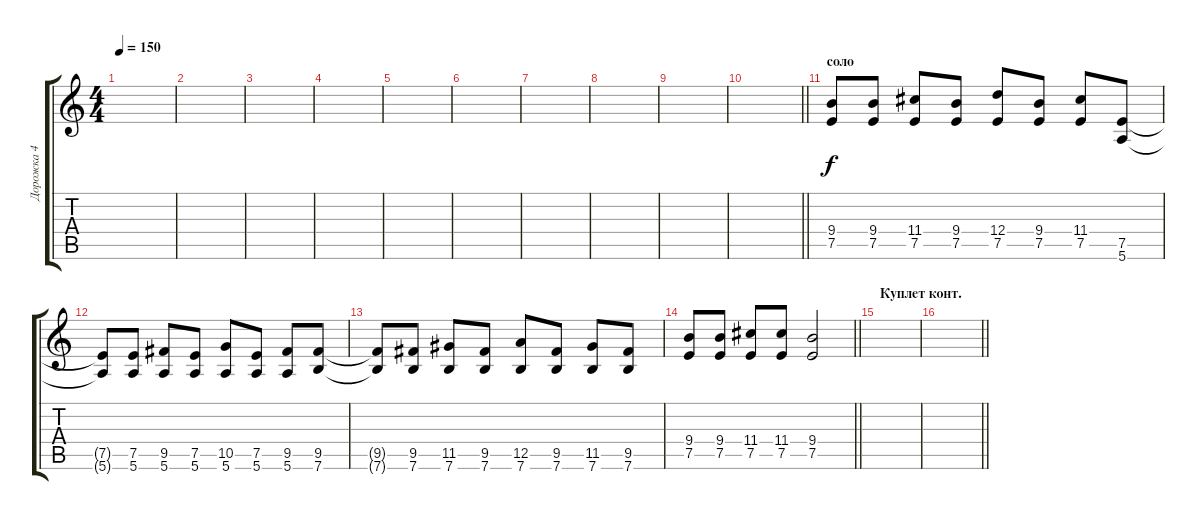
\track ("Дорожка 4" "Дорожка 4") {instrument electricguitarclean}
\staff {score tabs}
\tuning (E4 B3 G3 D3 A2 E2) {hide}
\ts (4 4)
\tempo 150
\clef g2
\ks c
|
|
|
|
|
|
|
|
|
\barLineRight lightlight
|
\section ("" "соло")
(9.4 7.5).8{volume 13} (9.4 7.5).8 (11.4 7.5).8 (9.4 7.5).8 (12.4 7.5).8 (9.4 7.5).8 (11.4 7.5).8 (7.5 5.6).8 |
(7.5{t} 5.6{t}).8 (7.5 5.6).8 (9.5 5.6).8 (7.5 5.6).8 (10.5 5.6).8 (7.5 5.6).8 (9.5 5.6).8 (9.5 7.6).8 |
(9.5{t} 7.6{t}).8 (9.5 7.6).8 (11.5 7.6).8 (9.5 7.6).8 (12.5 7.6).8 (9.5 7.6).8 (11.5 7.6).8 (9.5 7.6).8 |
\barLineRight lightlight
(9.4 7.5).8 (9.4 7.5).8 (11.4 7.5).8 (11.4 7.5).8 (9.4 7.5).2 |
\section ("" "Куплет конт.")
|
\barLineRight lightlight
